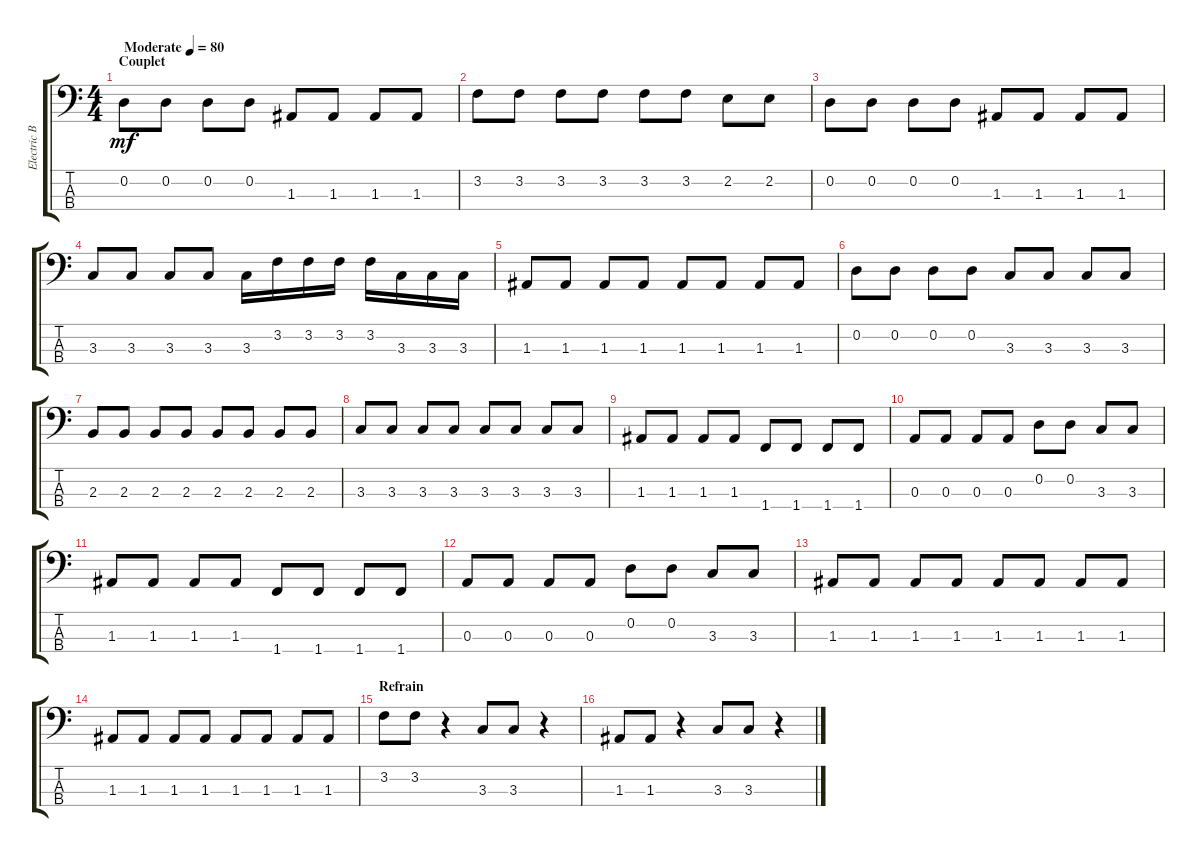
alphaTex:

\track ("Electric Bass" "Electric B") {instrument electricbassfinger}
\staff {score tabs}
\tuning (G2 D2 A1 E1) {hide}
\ts (4 4)
\section ("" "Couplet")
\tempo (80 "Moderate")
\clef f4
\ks c
0.2.8{dy mf instrument electricbassfinger} 0.2.8 0.2.8 0.2.8 1.3.8 1.3.8 1.3.8 1.3.8 |
3.2.8 3.2.8 3.2.8 3.2.8 3.2.8 3.2.8 2.2.8 2.2.8 |
0.2.8 0.2.8 0.2.8 0.2.8 1.3.8 1.3.8 1.3.8 1.3.8 |
3.3.8 3.3.8 3.3.8 3.3.8 3.3.16 3.2.16 3.2.16 3.2.16 3.2.16 3.3.16 3.3.16 3.3.16 |
1.3.8 1.3.8 1.3.8 1.3.8 1.3.8 1.3.8 1.3.8 1.3.8 |
0.2.8 0.2.8 0.2.8 0.2.8 3.3.8 3.3.8 3.3.8 3.3.8 |
2.3.8 2.3.8 2.3.8 2.3.8 2.3.8 2.3.8 2.3.8 2.3.8 |
3.3.8 3.3.8 3.3.8 3.3.8 3.3.8 3.3.8 3.3.8 3.3.8 |
1.3.8 1.3.8 1.3.8 1.3.8 1.4.8 1.4.8 1.4.8 1.4.8 |
0.3.8 0.3.8 0.3.8 0.3.8 0.2.8 0.2.8 3.3.8 3.3.8 |
1.3.8 1.3.8 1.3.8 1.3.8 1.4.8 1.4.8 1.4.8 1.4.8 |
0.3.8 0.3.8 0.3.8 0.3.8 0.2.8 0.2.8 3.3.8 3.3.8 |
1.3.8 1.3.8 1.3.8 1.3.8 1.3.8 1.3.8 1.3.8 1.3.8 |
1.3.8 1.3.8 1.3.8 1.3.8 1.3.8 1.3.8 1.3.8 1.3.8 |
\section ("" "Refrain")
3.2.8 3.2.8 r.4 3.3.8 3.3.8 r.4 |
1.3.8 1.3.8 r.4 3.3.8 3.3.8 r.4
